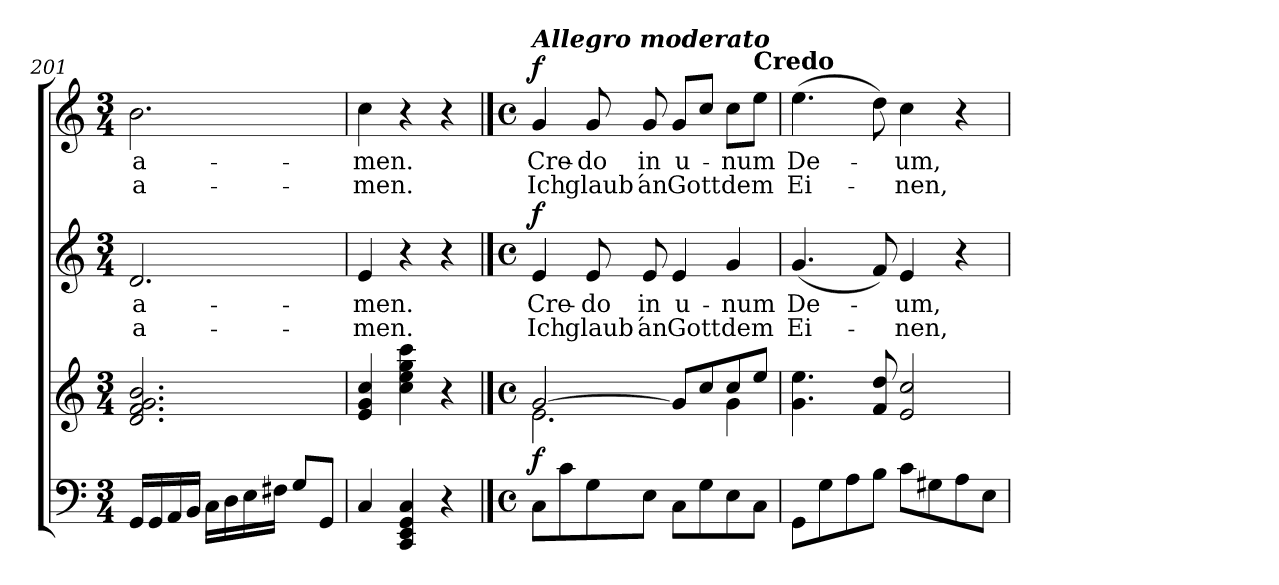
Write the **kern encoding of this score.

**kern	**kern	**dynam	**kern	**text	**text	**dynam	**kern	**text	**text	**dynam
*part3	*part3	*part3	*part2	*part2	*part2	*part2	*part1	*part1	*part1	*part1
*staff4	*staff3	*staff3/4	*staff2	*staff2	*staff2	*staff2	*staff1	*staff1	*staff1	*staff1
*clefF4	*clefG2	*	*clefG2	*	*	*	*clefG2	*	*	*
*k[]	*k[]	*	*k[]	*	*	*	*k[]	*	*	*
*C:	*C:	*	*C:	*	*	*	*C:	*	*	*
*M3/4	*M3/4	*	*M3/4	*	*	*	*M3/4	*	*	*
=201	=201	=201	=201	=201	=201	=201	=201	=201	=201	=201
!	!	!	!	!LO:LY:b	!LO:LY:b	!	!	!LO:LY:b	!LO:LY:b	!
16GG/LL	2.d/ 2.f/ 2.g/ 2.b/	.	2.d/	a-	a-	.	2.b\	a-	a-	.
16GG/	.	.	.	.	.	.	.	.	.	.
16AA/	.	.	.	.	.	.	.	.	.	.
16BB/JJ	.	.	.	.	.	.	.	.	.	.
16C\LL	.	.	.	.	.	.	.	.	.	.
16D\	.	.	.	.	.	.	.	.	.	.
16E\	.	.	.	.	.	.	.	.	.	.
16F#X\JJ	.	.	.	.	.	.	.	.	.	.
8G/L	.	.	.	.	.	.	.	.	.	.
8GG/J	.	.	.	.	.	.	.	.	.	.
=202	=202	=202	=202	=202	=202	=202	=202	=202	=202	=202
!	!	!	!	!LO:LY:b	!LO:LY:b	!	!	!LO:LY:b	!LO:LY:b	!
4C/	4e/ 4g/ 4cc/	.	4e/	-men.	-men.	.	4cc\	-men.	-men.	.
4CC/ 4EE/ 4GG/ 4C/	4cc\ 4ee\ 4gg\ 4ccc\	.	4r	.	.	.	4r	.	.	.
4r	4r	.	4r	.	.	.	4r	.	.	.
!!LO:LB:g=z
==203	==203	==203	==203	==203	==203	==203	==203	==203	==203	==203
*M4/4	*M4/4	*	*M4/4	*	*	*	*M4/4	*	*	*
*met(c)	*met(c)	*	*met(c)	*	*	*	*met(c)	*	*	*
*	*^	*	*	*	*	*	*	*	*	*
!	!	!	!	!	!	!	!	!LO:TX:a:Bi:t=Allegro moderato	!	!	!
!	!	!	!LO:DY:b	!	!LO:LY:b	!LO:LY:b	!LO:DY:a	!	!LO:LY:b	!LO:LY:b	!LO:DY:a
8C\L	[>2g/	2.e\	f	4e/	Cre-	Ich	f	4g/	Cre-	Ich	f
8c\	.	.	.	.	.	.	.	.	.	.	.
!	!	!	!	!	!LO:LY:b	!LO:LY:b	!	!	!LO:LY:b	!LO:LY:b	!
8G\	.	.	.	8e/	-do	glaub´	.	8g/	-do	glaub´	.
!	!	!	!	!	!LO:LY:b	!LO:LY:b	!	!	!LO:LY:b	!LO:LY:b	!
8E\J	.	.	.	8e/	in	an	.	8g/	in	an	.
!	!	!	!	!	!LO:LY:b	!LO:LY:b	!	!	!LO:LY:b	!LO:LY:b	!
8C\L	8g/L]	.	.	4e/	u-	Gott	.	8g/L	u-	Gott	.
8G\	8cc/	.	.	.	.	.	.	8cc/J	.	.	.
!	!	!	!	!	!LO:LY:b	!LO:LY:b	!	!	!LO:LY:b	!LO:LY:b	!
8E\	8cc/	4g\	.	4g/	-num	dem	.	8cc\L	-num	dem	.
!	!	!	!	!	!	!	!	!LO:TX:a:B:t=Credo	!	!	!
8C\J	8ee/J	.	.	.	.	.	.	8ee\J	.	.	.
*	*v	*v	*	*	*	*	*	*	*	*	*
=204	=204	=204	=204	=204	=204	=204	=204	=204	=204	=204
!	!	!	!	!LO:LY:b	!LO:LY:b	!	!	!LO:LY:b	!LO:LY:b	!
8GG\L	4.g\ 4.ee\	.	(<4.g/	De-	Ei-	.	(>4.ee\	De-	Ei-	.
8G\	.	.	.	.	.	.	.	.	.	.
8A\	.	.	.	.	.	.	.	.	.	.
8B\J	8f/ 8dd/	.	8f/)	.	.	.	8dd\)	.	.	.
!	!	!	!	!LO:LY:b	!LO:LY:b	!	!	!LO:LY:b	!LO:LY:b	!
8c\L	2e/ 2cc/	.	4e/	-um,	-nen,	.	4cc\	-um,	-nen,	.
8G#X\	.	.	.	.	.	.	.	.	.	.
8A\	.	.	4r	.	.	.	4r	.	.	.
8E\J	.	.	.	.	.	.	.	.	.	.
=	=	=	=	=	=	=	=	=	=	=
*-	*-	*-	*-	*-	*-	*-	*-	*-	*-	*-
